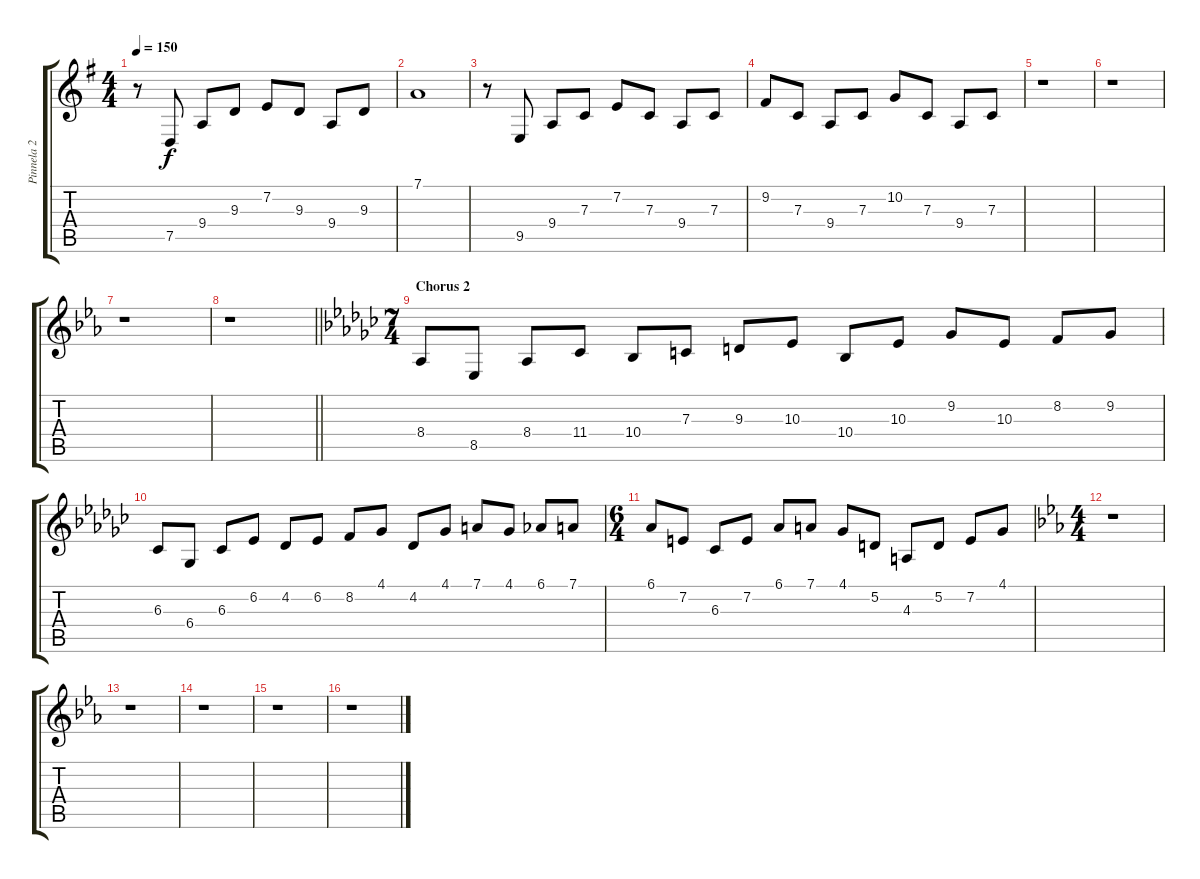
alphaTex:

\track ("Pinnela 2" "Pinnela 2") {instrument brightacousticpiano}
\staff {score tabs}
\tuning (D4 A3 F3 C3 G2 D2) {hide}
\ts (4 4)
\tempo 150
\clef g2
\ks eminor
r.8{dy f} 7.5.8 9.4.8 9.3.8 7.2.8 9.3.8 9.4.8 9.3.8 |
7.1.1 |
r.8 9.5.8 9.4.8 7.3.8 7.2.8 7.3.8 9.4.8 7.3.8 |
9.2.8 7.3.8 9.4.8 7.3.8 10.2.8 7.3.8 9.4.8 7.3.8 |
r.1 |
r.1 |
\ks cminor
r.1 |
\barLineRight lightlight
r.1 |
\ts (7 4)
\section ("" "Chorus 2")
\ks ebminor
8.4.8 8.5.8 8.4.8 11.4.8 10.4.8 7.3.8 9.3.8 10.3.8 10.4.8 10.3.8 9.2.8 10.3.8 8.2.8 9.2.8 |
6.3.8 6.4.8 6.3.8 6.2.8 4.2.8 6.2.8 8.2.8 4.1.8 4.2.8 4.1.8 7.1.8 4.1.8 6.1.8 7.1.8 |
\ts (6 4)
6.1.8 7.2.8 6.3.8 7.2.8 6.1.8 7.1.8 4.1.8 5.2.8 4.3.8 5.2.8 7.2.8 4.1.8 |
\ts (4 4)
\ks cminor
r.1 |
r.1 |
r.1 |
r.1 |
r.1
